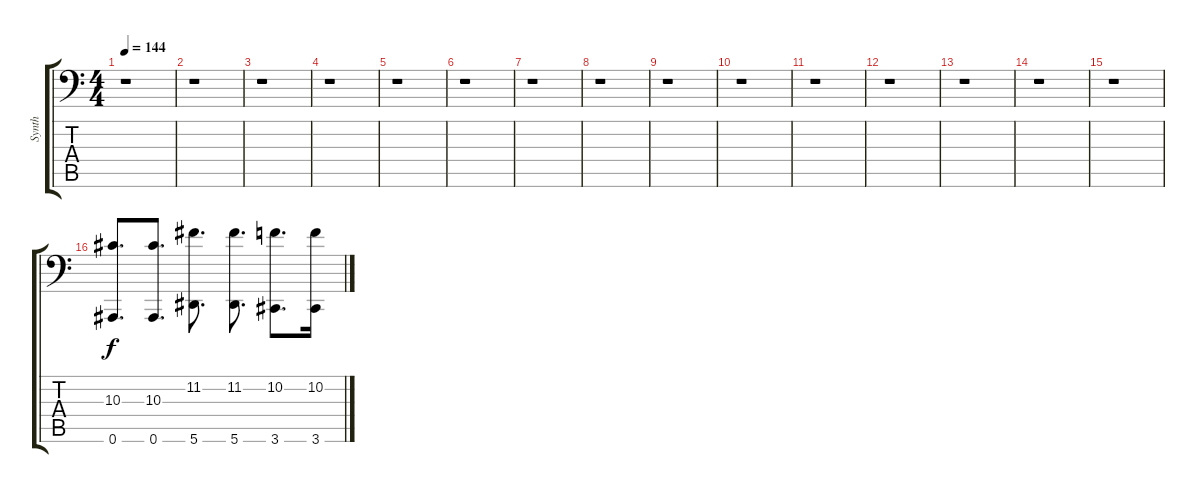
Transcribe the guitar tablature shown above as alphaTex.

\track ("Synth" "Synth") {instrument lead1square}
\staff {score tabs}
\tuning (C4 G3 Eb3 Bb2 F2 Bb1) {hide}
\ts (4 4)
\tempo 144
\clef f4
\ks c
r.1{dy f} |
r.1 |
r.1 |
r.1 |
r.1 |
r.1 |
r.1 |
r.1 |
r.1 |
r.1 |
r.1 |
r.1 |
r.1 |
r.1 |
r.1 |
(10.3 0.6).8{d} (10.3 0.6).8{d} (11.2 5.6).8{d} (11.2 5.6).8{d} (10.2 3.6).8{d} (10.2 3.6).16
